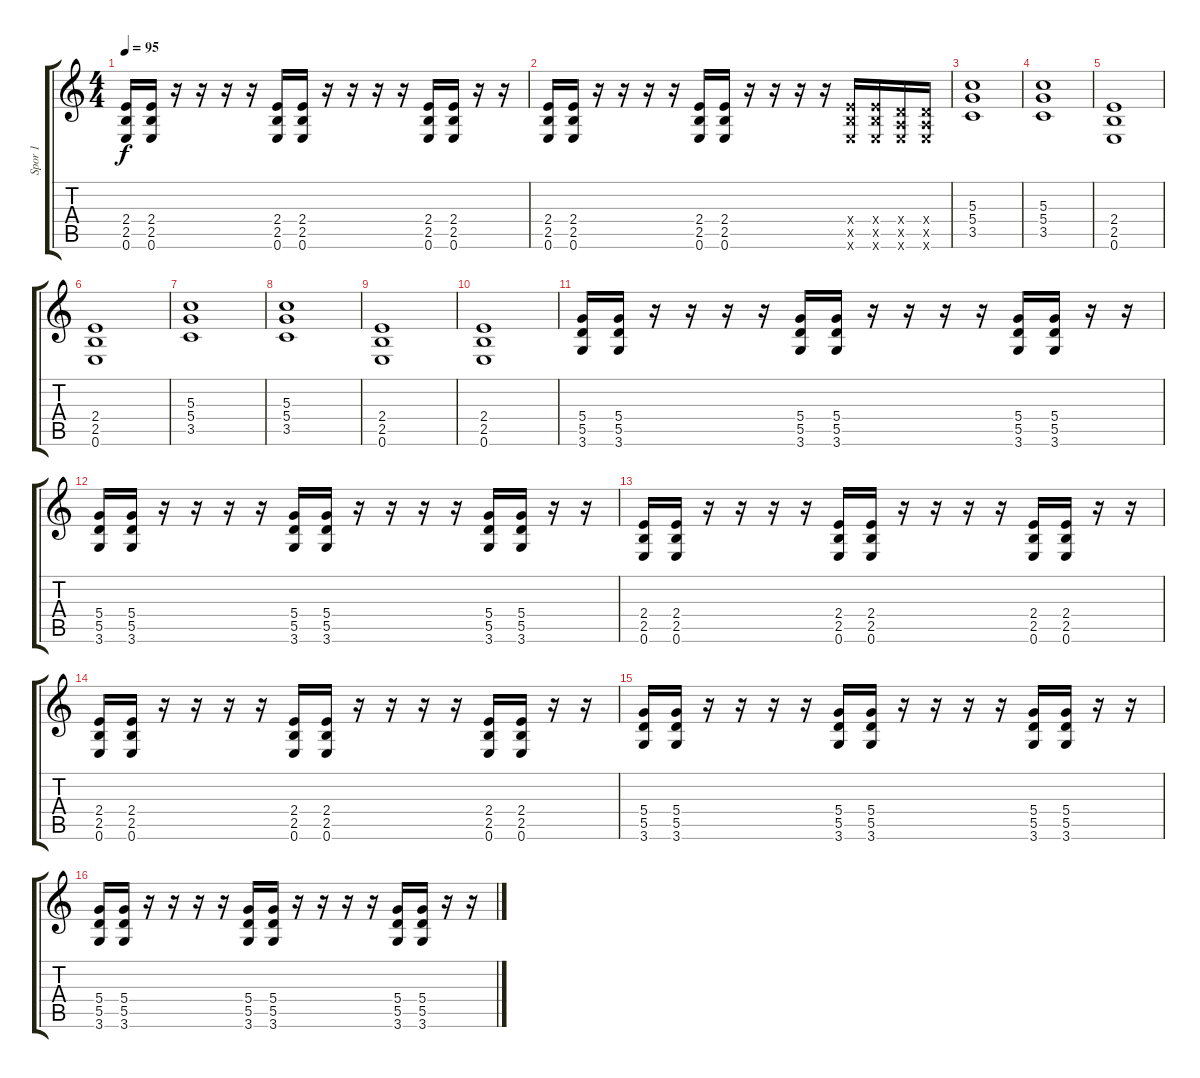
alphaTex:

\track ("Spor 1" "Spor 1") {instrument distortionguitar}
\staff {score tabs}
\tuning (E4 B3 G3 D3 A2 E2) {hide}
\ts (4 4)
\tempo 95
\clef g2
\ks c
(2.4 2.5 0.6).16{dy f} (2.4 2.5 0.6).16 r.16 r.16 r.16 r.16 (2.4 2.5 0.6).16 (2.4 2.5 0.6).16 r.16 r.16 r.16 r.16 (2.4 2.5 0.6).16 (2.4 2.5 0.6).16 r.16 r.16 |
(2.4 2.5 0.6).16 (2.4 2.5 0.6).16 r.16 r.16 r.16 r.16 (2.4 2.5 0.6).16 (2.4 2.5 0.6).16 r.16 r.16 r.16 r.16 (2.4{x} 2.5{x} 0.6{x}).16 (2.4{x} 2.5{x} 0.6{x}).16 (0.4{x} 0.5{x} 0.6{x}).16 (0.4{x} 0.5{x} 0.6{x}).16 |
(5.3 5.4 3.5).1 |
(5.3 5.4 3.5).1 |
(2.4 2.5 0.6).1 |
(2.4 2.5 0.6).1 |
(5.3 5.4 3.5).1 |
(5.3 5.4 3.5).1 |
(2.4 2.5 0.6).1 |
(2.4 2.5 0.6).1 |
(5.4 5.5 3.6).16 (5.4 5.5 3.6).16 r.16 r.16 r.16 r.16 (5.4 5.5 3.6).16 (5.4 5.5 3.6).16 r.16 r.16 r.16 r.16 (5.4 5.5 3.6).16 (5.4 5.5 3.6).16 r.16 r.16 |
(5.4 5.5 3.6).16 (5.4 5.5 3.6).16 r.16 r.16 r.16 r.16 (5.4 5.5 3.6).16 (5.4 5.5 3.6).16 r.16 r.16 r.16 r.16 (5.4 5.5 3.6).16 (5.4 5.5 3.6).16 r.16 r.16 |
(2.4 2.5 0.6).16 (2.4 2.5 0.6).16 r.16 r.16 r.16 r.16 (2.4 2.5 0.6).16 (2.4 2.5 0.6).16 r.16 r.16 r.16 r.16 (2.4 2.5 0.6).16 (2.4 2.5 0.6).16 r.16 r.16 |
(2.4 2.5 0.6).16 (2.4 2.5 0.6).16 r.16 r.16 r.16 r.16 (2.4 2.5 0.6).16 (2.4 2.5 0.6).16 r.16 r.16 r.16 r.16 (2.4 2.5 0.6).16 (2.4 2.5 0.6).16 r.16 r.16 |
(5.4 5.5 3.6).16 (5.4 5.5 3.6).16 r.16 r.16 r.16 r.16 (5.4 5.5 3.6).16 (5.4 5.5 3.6).16 r.16 r.16 r.16 r.16 (5.4 5.5 3.6).16 (5.4 5.5 3.6).16 r.16 r.16 |
(5.4 5.5 3.6).16 (5.4 5.5 3.6).16 r.16 r.16 r.16 r.16 (5.4 5.5 3.6).16 (5.4 5.5 3.6).16 r.16 r.16 r.16 r.16 (5.4 5.5 3.6).16 (5.4 5.5 3.6).16 r.16 r.16
